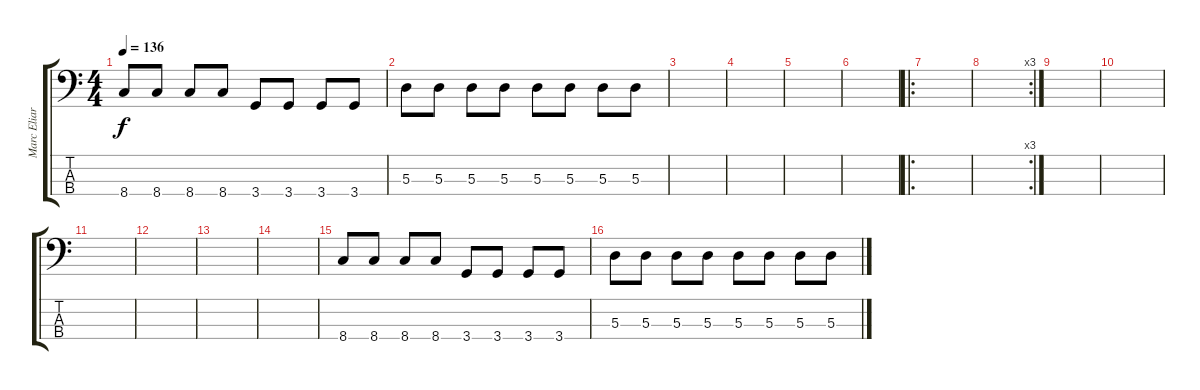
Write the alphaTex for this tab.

\track ("Marc Eliard" "Marc Eliar") {instrument electricbassfinger}
\staff {score tabs}
\tuning (G2 D2 A1 E1) {hide}
\ts (4 4)
\tempo 136
\clef f4
\ks c
8.4.8{dy f} 8.4.8 8.4.8 8.4.8 3.4.8 3.4.8 3.4.8 3.4.8 |
5.3.8 5.3.8 5.3.8 5.3.8 5.3.8 5.3.8 5.3.8 5.3.8 |
|
|
|
|
\ro
|
\rc 3
|
|
|
|
|
|
|
8.4.8 8.4.8 8.4.8 8.4.8 3.4.8 3.4.8 3.4.8 3.4.8 |
5.3.8 5.3.8 5.3.8 5.3.8 5.3.8 5.3.8 5.3.8 5.3.8
